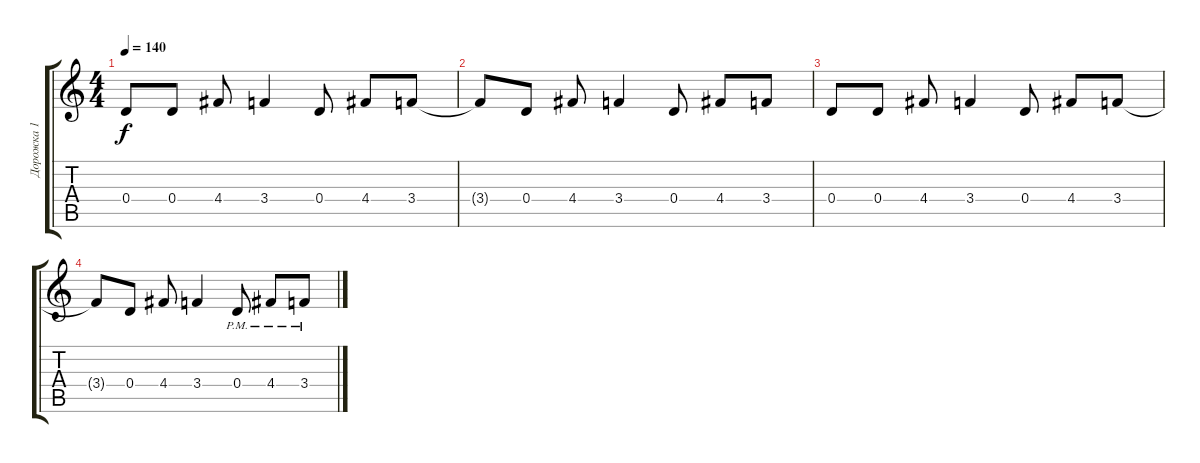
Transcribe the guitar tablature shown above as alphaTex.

\track ("Дорожка 1" "Дорожка 1") {instrument distortionguitar}
\staff {score tabs}
\tuning (E4 B3 G3 D3 A2 E2) {hide}
\ts (4 4)
\tempo 140
\clef g2
\ks c
0.4.8{dy f} 0.4.8 4.4.8 3.4.4 0.4.8 4.4.8 3.4.8 |
3.4{t}.8 0.4.8 4.4.8 3.4.4 0.4.8 4.4.8 3.4.8 |
0.4.8 0.4.8 4.4.8 3.4.4 0.4.8 4.4.8 3.4.8 |
3.4{t}.8 0.4.8 4.4.8 3.4.4 0.4{pm}.8 4.4{pm}.8 3.4{pm}.8
